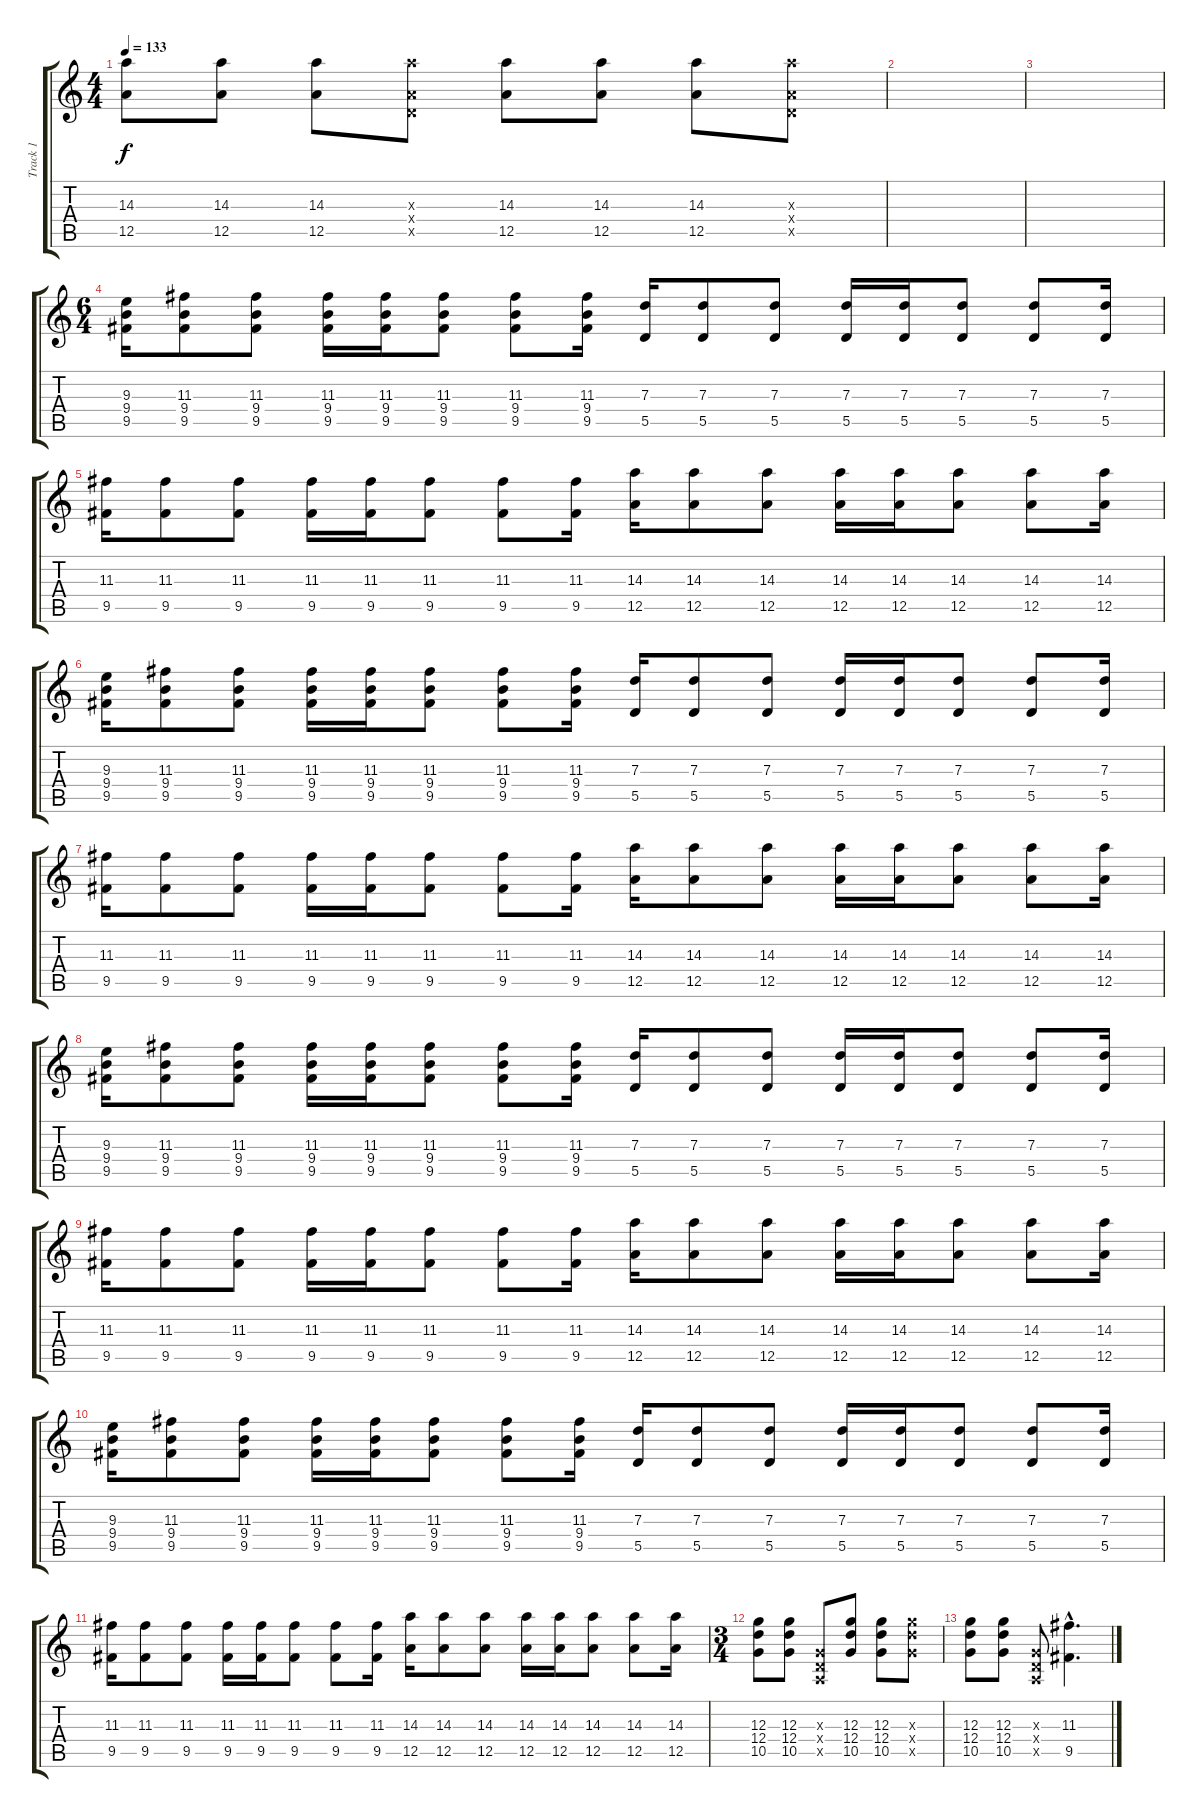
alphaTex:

\track ("Track 1" "Track 1") {instrument distortionguitar}
\staff {score tabs}
\tuning (E4 B3 G3 D3 A2 E2) {hide}
\ts (4 4)
\tempo 133
\clef g2
\ks c
(14.3 12.5).8{dy f} (14.3 12.5).8 (14.3 12.5).8 (14.3{x} 0.4{x} 12.5{x}).8 (14.3 12.5).8 (14.3 12.5).8 (14.3 12.5).8 (14.3{x} 0.4{x} 12.5{x}).8 |
|
|
\ts (6 4)
(9.3 9.4 9.5).16 (11.3 9.4 9.5).8 (11.3 9.4 9.5).8 (11.3 9.4 9.5).16 (11.3 9.4 9.5).16 (11.3 9.4 9.5).8 (11.3 9.4 9.5).8 (11.3 9.4 9.5).16 (7.3 5.5).16 (7.3 5.5).8 (7.3 5.5).8 (7.3 5.5).16 (7.3 5.5).16 (7.3 5.5).8 (7.3 5.5).8 (7.3 5.5).16 |
(11.3 9.5).16 (11.3 9.5).8 (11.3 9.5).8 (11.3 9.5).16 (11.3 9.5).16 (11.3 9.5).8 (11.3 9.5).8 (11.3 9.5).16 (14.3 12.5).16 (14.3 12.5).8 (14.3 12.5).8 (14.3 12.5).16 (14.3 12.5).16 (14.3 12.5).8 (14.3 12.5).8 (14.3 12.5).16 |
(9.3 9.4 9.5).16 (11.3 9.4 9.5).8 (11.3 9.4 9.5).8 (11.3 9.4 9.5).16 (11.3 9.4 9.5).16 (11.3 9.4 9.5).8 (11.3 9.4 9.5).8 (11.3 9.4 9.5).16 (7.3 5.5).16 (7.3 5.5).8 (7.3 5.5).8 (7.3 5.5).16 (7.3 5.5).16 (7.3 5.5).8 (7.3 5.5).8 (7.3 5.5).16 |
(11.3 9.5).16 (11.3 9.5).8 (11.3 9.5).8 (11.3 9.5).16 (11.3 9.5).16 (11.3 9.5).8 (11.3 9.5).8 (11.3 9.5).16 (14.3 12.5).16 (14.3 12.5).8 (14.3 12.5).8 (14.3 12.5).16 (14.3 12.5).16 (14.3 12.5).8 (14.3 12.5).8 (14.3 12.5).16 |
(9.3 9.4 9.5).16 (11.3 9.4 9.5).8 (11.3 9.4 9.5).8 (11.3 9.4 9.5).16 (11.3 9.4 9.5).16 (11.3 9.4 9.5).8 (11.3 9.4 9.5).8 (11.3 9.4 9.5).16 (7.3 5.5).16 (7.3 5.5).8 (7.3 5.5).8 (7.3 5.5).16 (7.3 5.5).16 (7.3 5.5).8 (7.3 5.5).8 (7.3 5.5).16 |
(11.3 9.5).16 (11.3 9.5).8 (11.3 9.5).8 (11.3 9.5).16 (11.3 9.5).16 (11.3 9.5).8 (11.3 9.5).8 (11.3 9.5).16 (14.3 12.5).16 (14.3 12.5).8 (14.3 12.5).8 (14.3 12.5).16 (14.3 12.5).16 (14.3 12.5).8 (14.3 12.5).8 (14.3 12.5).16 |
(9.3 9.4 9.5).16 (11.3 9.4 9.5).8 (11.3 9.4 9.5).8 (11.3 9.4 9.5).16 (11.3 9.4 9.5).16 (11.3 9.4 9.5).8 (11.3 9.4 9.5).8 (11.3 9.4 9.5).16 (7.3 5.5).16 (7.3 5.5).8 (7.3 5.5).8 (7.3 5.5).16 (7.3 5.5).16 (7.3 5.5).8 (7.3 5.5).8 (7.3 5.5).16 |
(11.3 9.5).16 (11.3 9.5).8 (11.3 9.5).8 (11.3 9.5).16 (11.3 9.5).16 (11.3 9.5).8 (11.3 9.5).8 (11.3 9.5).16 (14.3 12.5).16 (14.3 12.5).8 (14.3 12.5).8 (14.3 12.5).16 (14.3 12.5).16 (14.3 12.5).8 (14.3 12.5).8 (14.3 12.5).16 |
\ts (3 4)
(12.3 12.4 10.5).8 (12.3 12.4 10.5).8 (0.3{x} 0.4{x} 0.5{x}).8 (12.3 12.4 10.5).8 (12.3 12.4 10.5).8 (12.3{x} 12.4{x} 10.5{x}).8 |
(12.3 12.4 10.5).8 (12.3 12.4 10.5).8 (0.3{x} 0.4{x} 0.5{x}).8 (11.3{hac} 9.5{hac}).4{d}
